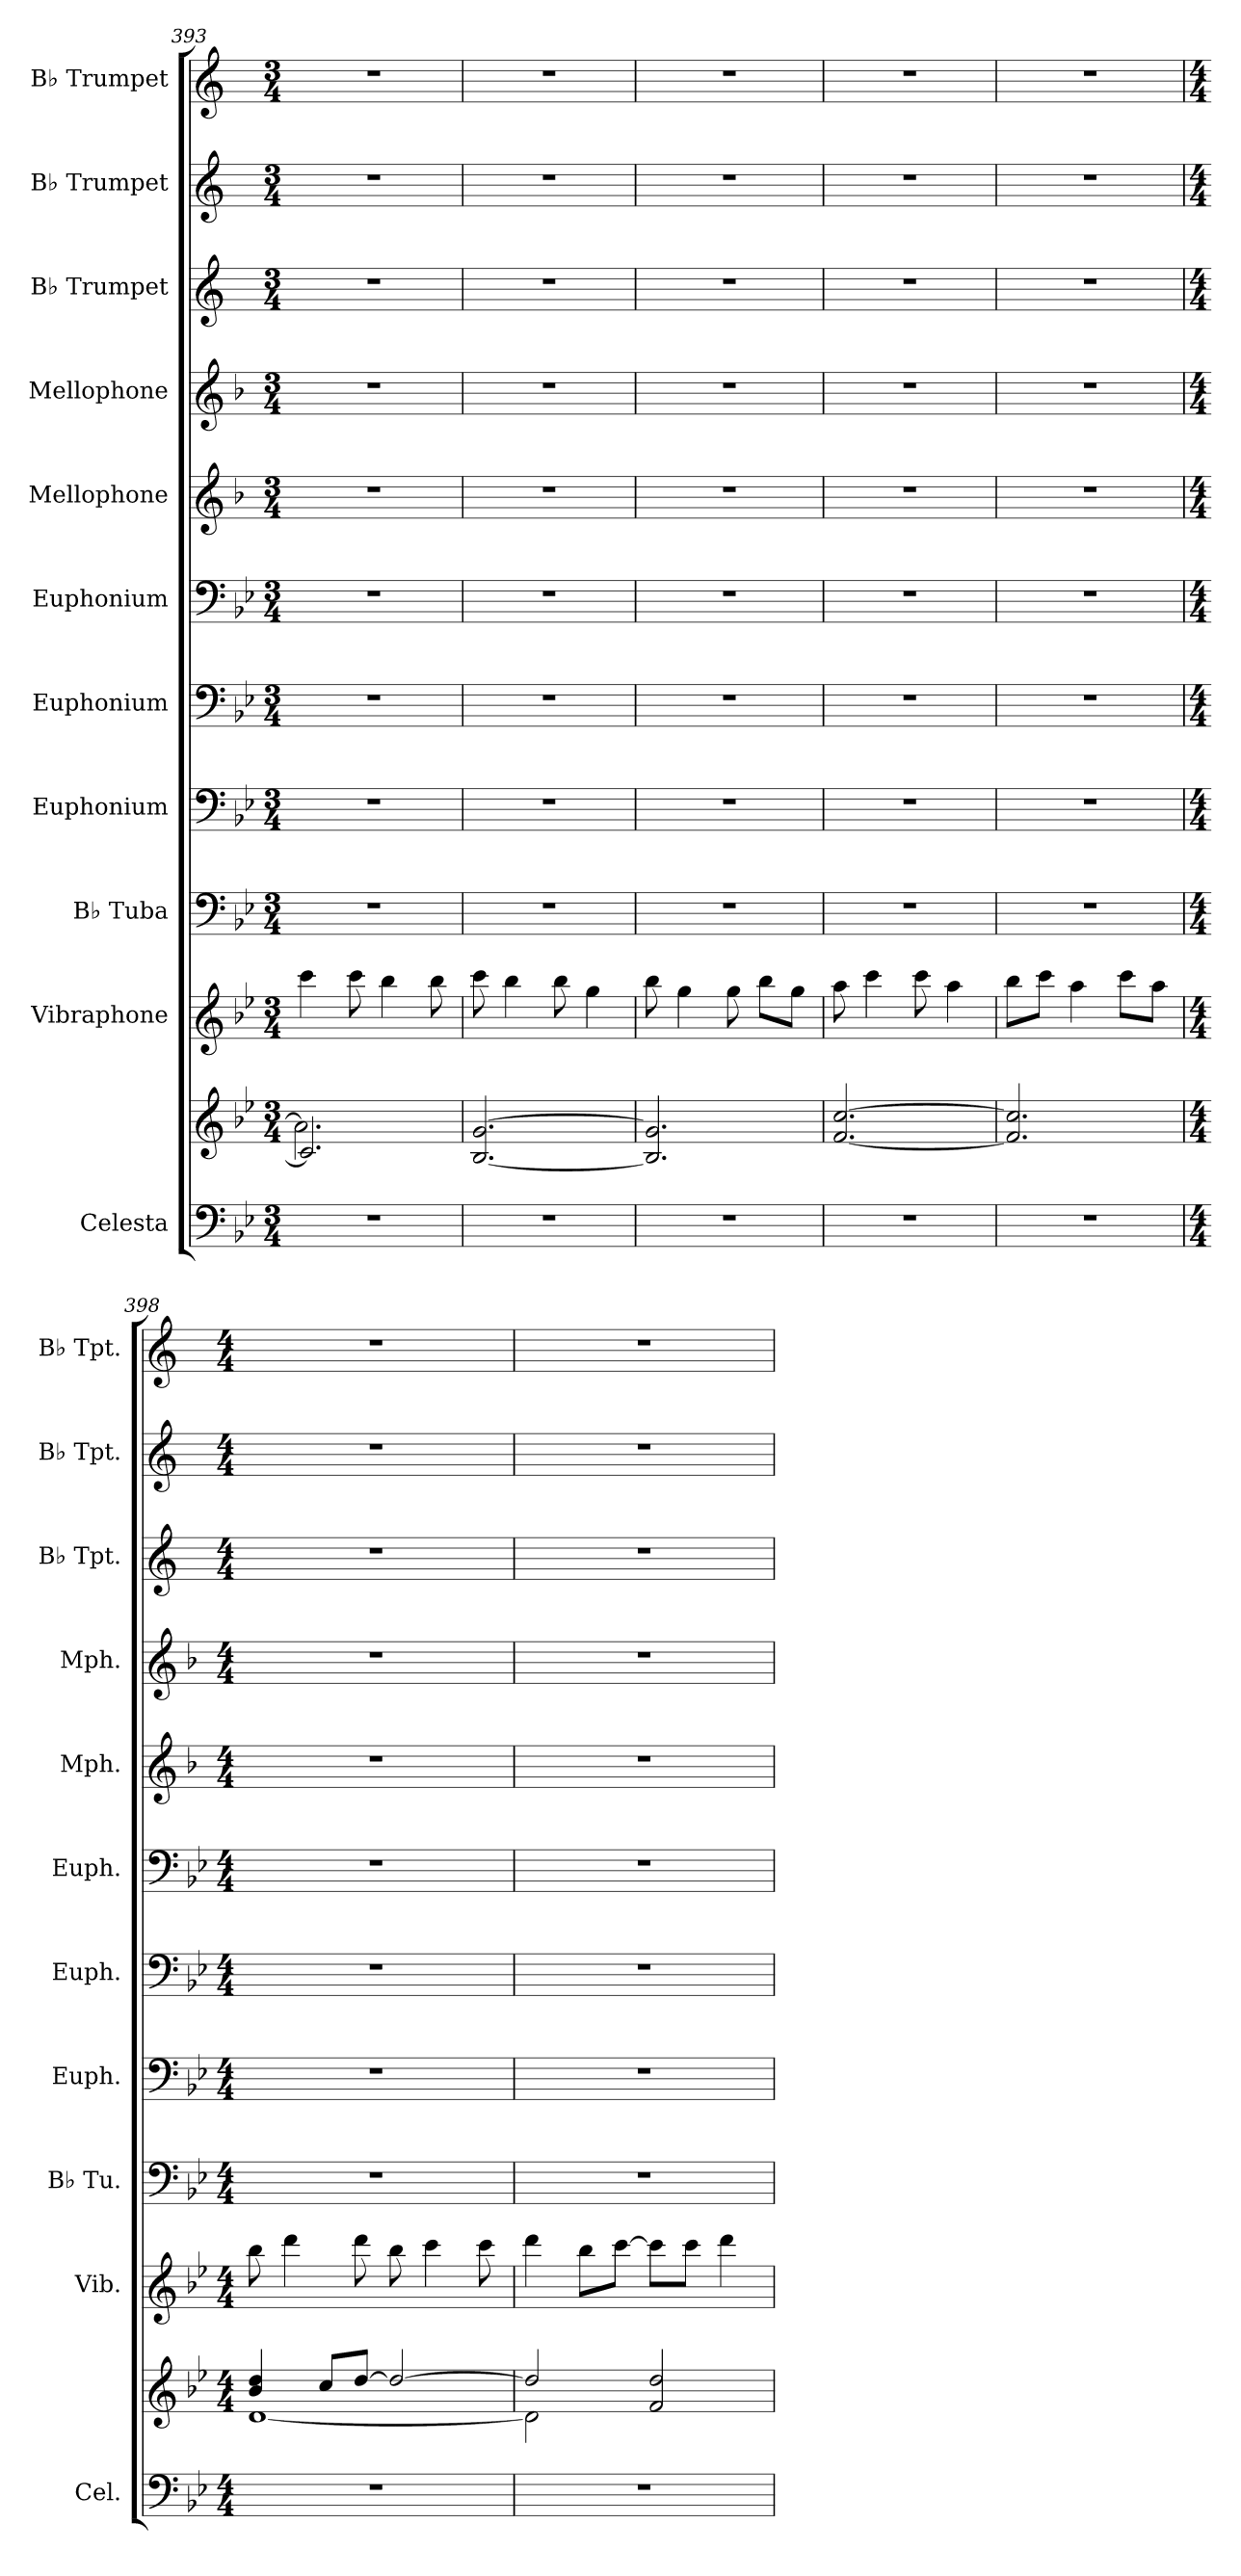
**kern	**kern	**kern	**kern	**kern	**kern	**kern	**kern	**kern	**kern	**kern	**kern
*part11	*part11	*part10	*part9	*part8	*part7	*part6	*part5	*part4	*part3	*part2	*part1
*staff12	*staff11	*staff10	*staff9	*staff8	*staff7	*staff6	*staff5	*staff4	*staff3	*staff2	*staff1
*I"Celesta	*	*I"Vibraphone	*I"B♭ Tuba	*I"Euphonium	*I"Euphonium	*I"Euphonium	*I"Mellophone	*I"Mellophone	*I"B♭ Trumpet	*I"B♭ Trumpet	*I"B♭ Trumpet
*I'Cel.	*	*I'Vib.	*I'B♭ Tu.	*I'Euph.	*I'Euph.	*I'Euph.	*I'Mph.	*I'Mph.	*I'B♭ Tpt.	*I'B♭ Tpt.	*I'B♭ Tpt.
*clefF4	*clefG2	*clefG2	*clefF4	*clefF4	*clefF4	*clefF4	*clefG2	*clefG2	*clefG2	*clefG2	*clefG2
*ITrd-7c-12	*ITrd-7c-12	*	*	*	*	*	*ITrd4c7	*ITrd4c7	*ITrd1c2	*ITrd1c2	*ITrd1c2
*k[b-e-]	*k[b-e-]	*k[b-e-]	*k[b-e-]	*k[b-e-]	*k[b-e-]	*k[b-e-]	*k[b-e-]	*k[b-e-]	*k[b-e-]	*k[b-e-]	*k[b-e-]
*M3/4	*M3/4	*M3/4	*M3/4	*M3/4	*M3/4	*M3/4	*M3/4	*M3/4	*M3/4	*M3/4	*M3/4
=393	=393	=393	=393	=393	=393	=393	=393	=393	=393	=393	=393
*	*^	*	*	*	*	*	*	*	*	*	*
2.r	2.cc/]	2.aa\]	4ccc\	2.r	2.r	2.r	2.r	2.r	2.r	2.r	2.r	2.r
.	.	.	8ccc\	.	.	.	.	.	.	.	.	.
.	.	.	4bb-\	.	.	.	.	.	.	.	.	.
.	.	.	8bb-\	.	.	.	.	.	.	.	.	.
*	*v	*v	*	*	*	*	*	*	*	*	*	*
=394	=394	=394	=394	=394	=394	=394	=394	=394	=394	=394	=394
2.r	[2.b-/ [2.gg/	8ccc\	2.r	2.r	2.r	2.r	2.r	2.r	2.r	2.r	2.r
.	.	4bb-\	.	.	.	.	.	.	.	.	.
.	.	8bb-\	.	.	.	.	.	.	.	.	.
.	.	4gg\	.	.	.	.	.	.	.	.	.
=395	=395	=395	=395	=395	=395	=395	=395	=395	=395	=395	=395
2.r	2.b-/] 2.gg/]	8bb-\	2.r	2.r	2.r	2.r	2.r	2.r	2.r	2.r	2.r
.	.	4gg\	.	.	.	.	.	.	.	.	.
.	.	8gg\	.	.	.	.	.	.	.	.	.
.	.	8bb-\L	.	.	.	.	.	.	.	.	.
.	.	8gg\J	.	.	.	.	.	.	.	.	.
!!LO:PB:g=z
=396	=396	=396	=396	=396	=396	=396	=396	=396	=396	=396	=396
2.r	[2.ff/ [2.ccc/	8aa\	2.r	2.r	2.r	2.r	2.r	2.r	2.r	2.r	2.r
.	.	4ccc\	.	.	.	.	.	.	.	.	.
.	.	8ccc\	.	.	.	.	.	.	.	.	.
.	.	4aa\	.	.	.	.	.	.	.	.	.
=397	=397	=397	=397	=397	=397	=397	=397	=397	=397	=397	=397
2.r	2.ff/] 2.ccc/]	8bb-\L	2.r	2.r	2.r	2.r	2.r	2.r	2.r	2.r	2.r
.	.	8ccc\J	.	.	.	.	.	.	.	.	.
.	.	4aa\	.	.	.	.	.	.	.	.	.
.	.	8ccc\L	.	.	.	.	.	.	.	.	.
.	.	8aa\J	.	.	.	.	.	.	.	.	.
=398	=398	=398	=398	=398	=398	=398	=398	=398	=398	=398	=398
*M4/4	*M4/4	*M4/4	*M4/4	*M4/4	*M4/4	*M4/4	*M4/4	*M4/4	*M4/4	*M4/4	*M4/4
*	*^	*	*	*	*	*	*	*	*	*	*
1r	4bb-/ 4ddd/	[1dd	8bb-\	1r	1r	1r	1r	1r	1r	1r	1r	1r
.	.	.	4ddd\	.	.	.	.	.	.	.	.	.
.	8ccc/L	.	.	.	.	.	.	.	.	.	.	.
.	[8ddd/J	.	8ddd\	.	.	.	.	.	.	.	.	.
.	2ddd/_	.	8bb-\	.	.	.	.	.	.	.	.	.
.	.	.	4ccc\	.	.	.	.	.	.	.	.	.
.	.	.	8ccc\	.	.	.	.	.	.	.	.	.
=399	=399	=399	=399	=399	=399	=399	=399	=399	=399	=399	=399	=399
1r	2ddd/]	2dd\]	4ddd\	1r	1r	1r	1r	1r	1r	1r	1r	1r
.	.	.	8bb-\L	.	.	.	.	.	.	.	.	.
.	.	.	[8ccc\J	.	.	.	.	.	.	.	.	.
.	2ff/ 2ddd/	2ryy	8ccc\L]	.	.	.	.	.	.	.	.	.
.	.	.	8ccc\J	.	.	.	.	.	.	.	.	.
.	.	.	4ddd\	.	.	.	.	.	.	.	.	.
*	*v	*v	*	*	*	*	*	*	*	*	*	*
=	=	=	=	=	=	=	=	=	=	=	=
*-	*-	*-	*-	*-	*-	*-	*-	*-	*-	*-	*-
